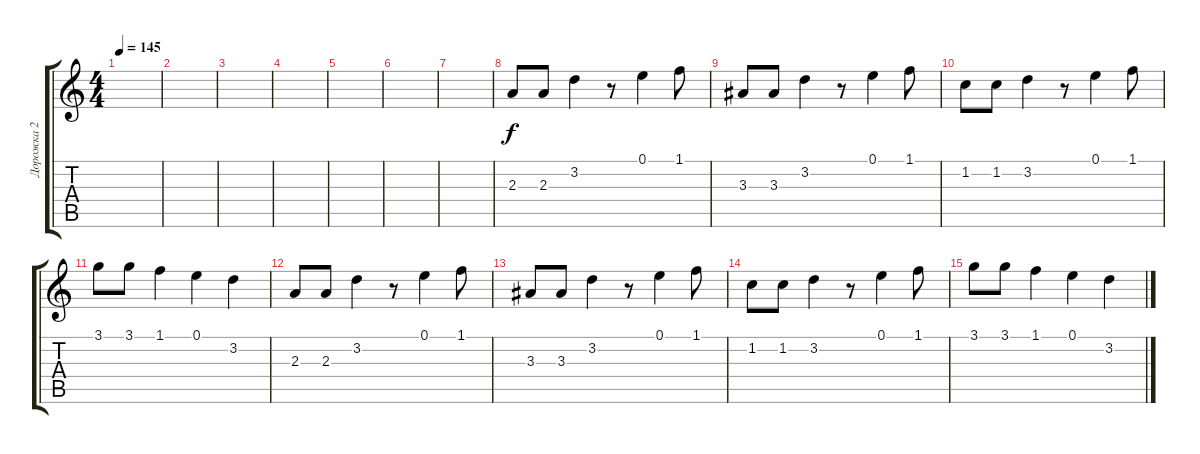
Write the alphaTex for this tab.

\track ("Дорожка 2" "Дорожка 2") {instrument electricguitarjazz}
\staff {score tabs}
\tuning (E4 B3 G3 D3 A2 E2) {hide}
\ts (4 4)
\tempo 145
\clef g2
\ks c
|
|
|
|
|
|
|
2.3.8 2.3.8 3.2.4 r.8 0.1.4 1.1.8 |
3.3.8 3.3.8 3.2.4 r.8 0.1.4 1.1.8 |
1.2.8 1.2.8 3.2.4 r.8 0.1.4 1.1.8 |
3.1.8 3.1.8 1.1.4 0.1.4 3.2.4 |
2.3.8 2.3.8 3.2.4 r.8 0.1.4 1.1.8 |
3.3.8 3.3.8 3.2.4 r.8 0.1.4 1.1.8 |
1.2.8 1.2.8 3.2.4 r.8 0.1.4 1.1.8 |
3.1.8 3.1.8 1.1.4 0.1.4 3.2.4
